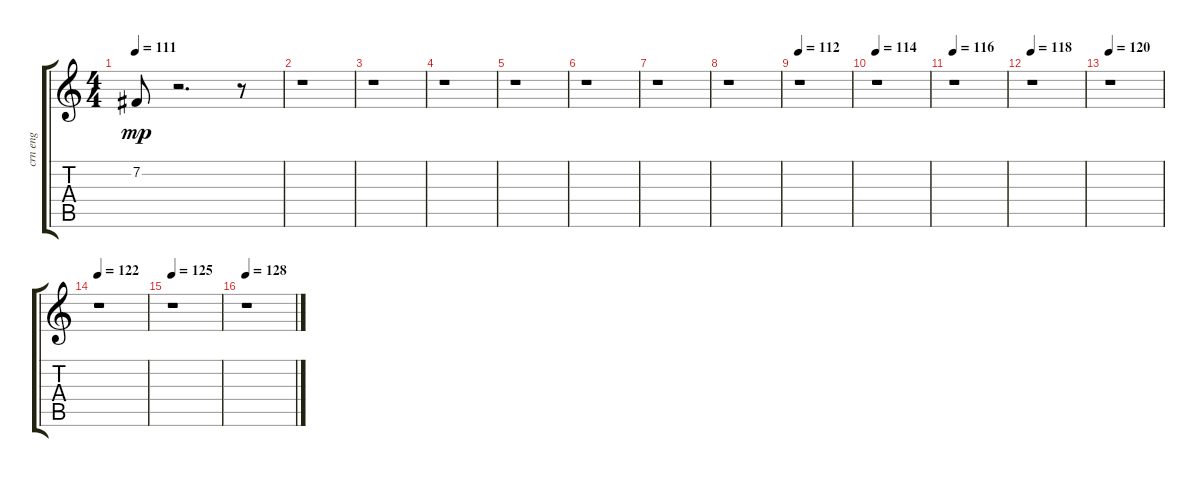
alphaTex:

\track ("crn eng" "crn eng") {instrument englishhorn}
\staff {score tabs}
\tuning (E4 B3 G3 D3 A2 E2) {hide}
\ts (4 4)
\tempo 111
\clef g2
\ks c
7.2.8{dy mp} r.2{d} r.8 |
r.1 |
r.1 |
r.1 |
r.1 |
r.1 |
r.1 |
r.1 |
\tempo 112
r.1 |
\tempo 114
r.1 |
\tempo 116
r.1 |
\tempo 118
r.1 |
\tempo 120
r.1 |
\tempo 122
r.1 |
\tempo 125
r.1 |
\tempo 128
r.1
